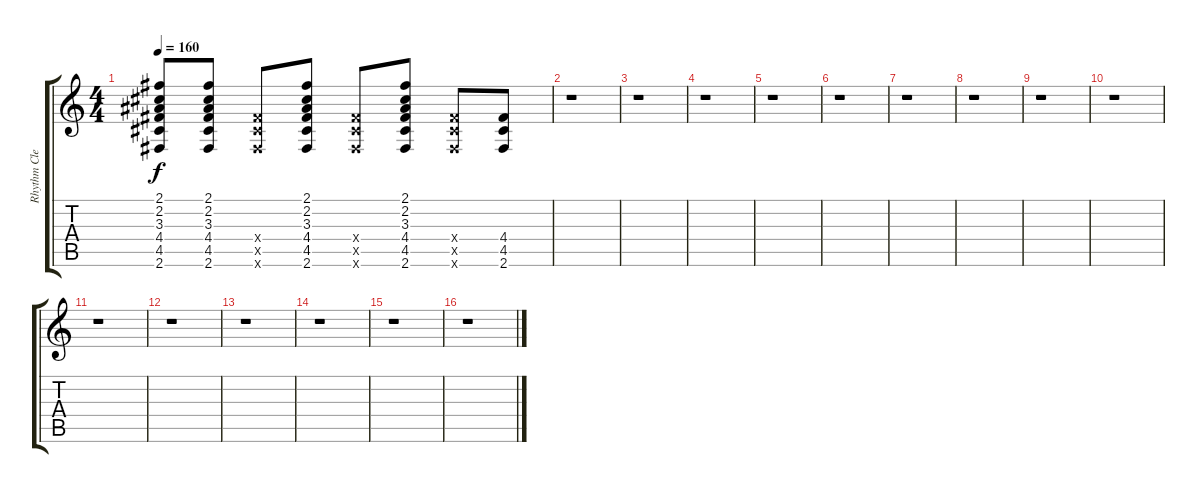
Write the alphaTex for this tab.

\track ("Rhythm Clean" "Rhythm Cle") {instrument acousticguitarsteel}
\staff {score tabs}
\tuning (E4 B3 G3 D3 A2 E2) {hide}
\ts (4 4)
\tempo 160
\clef g2
\ks c
(2.1 2.2 3.3 4.4 4.5 2.6).8{dy f} (2.1 2.2 3.3 4.4 4.5 2.6).8 (4.4{x} 4.5{x} 2.6{x}).8 (2.1 2.2 3.3 4.4 4.5 2.6).8 (4.4{x} 4.5{x} 2.6{x}).8 (2.1 2.2 3.3 4.4 4.5 2.6).8 (4.4{x} 4.5{x} 2.6{x}).8 (4.4 4.5 2.6).8 |
r.1 |
r.1 |
r.1 |
r.1 |
r.1 |
r.1 |
r.1 |
r.1 |
r.1 |
r.1 |
r.1 |
r.1 |
r.1 |
r.1 |
r.1
